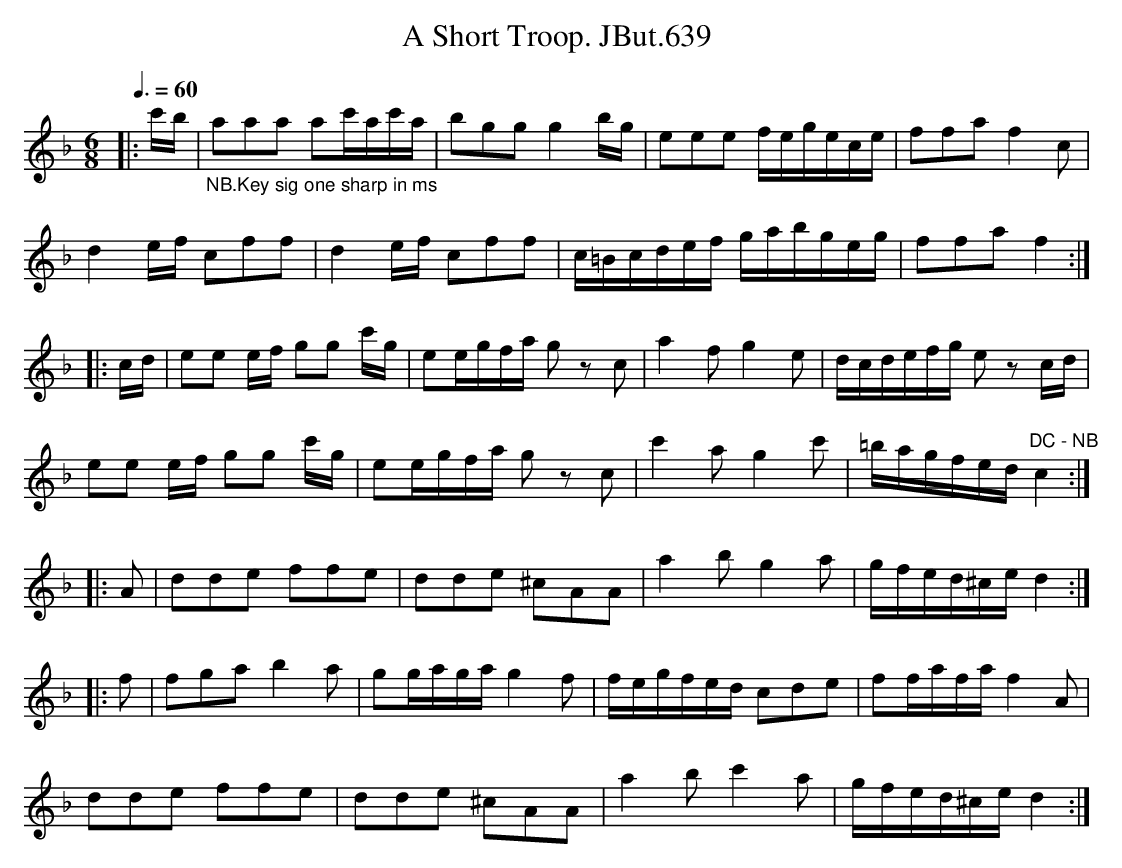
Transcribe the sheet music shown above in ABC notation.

X:1
T:Short Troop. JBut.639, A
M:6/8
L:1/8
Q:3/8=60
K:F
|:c'/b/|"_NB.Key sig one sharp in ms"aaa ac'/a/c'/a/|bgg g2b/g/|eee f/e/g/e/c/e/|ffa f2c|
d2 e/f/ cff|d2e/f/ cff|c/=B/c/d/e/f/ g/a/b/g/e/g/|ffa f2:|
|:c/d/|ee e/f/ gg c'/g/|ee/g/f/a/ g z c|a2f g2e|d/c/d/e/f/g/ ez  c/d/|
ee e/f/ gg c'/g/|ee/g/f/a/ gz c|\
c'2a g2c'|=b/a/g/f/e/d/ "DC - NB" c2:|
|:A|dde ffe|dde ^cAA|a2b g2a|g/f/e/d/^c/e/ d2:|
|:f|fga b2a|gg/a/g/a/ g2f|f/e/g/f/e/d/ cde|ff/a/f/a/ f2A|
dde ffe|dde ^cAA|a2b c'2a|g/f/e/d/^c/e/ d2:|
